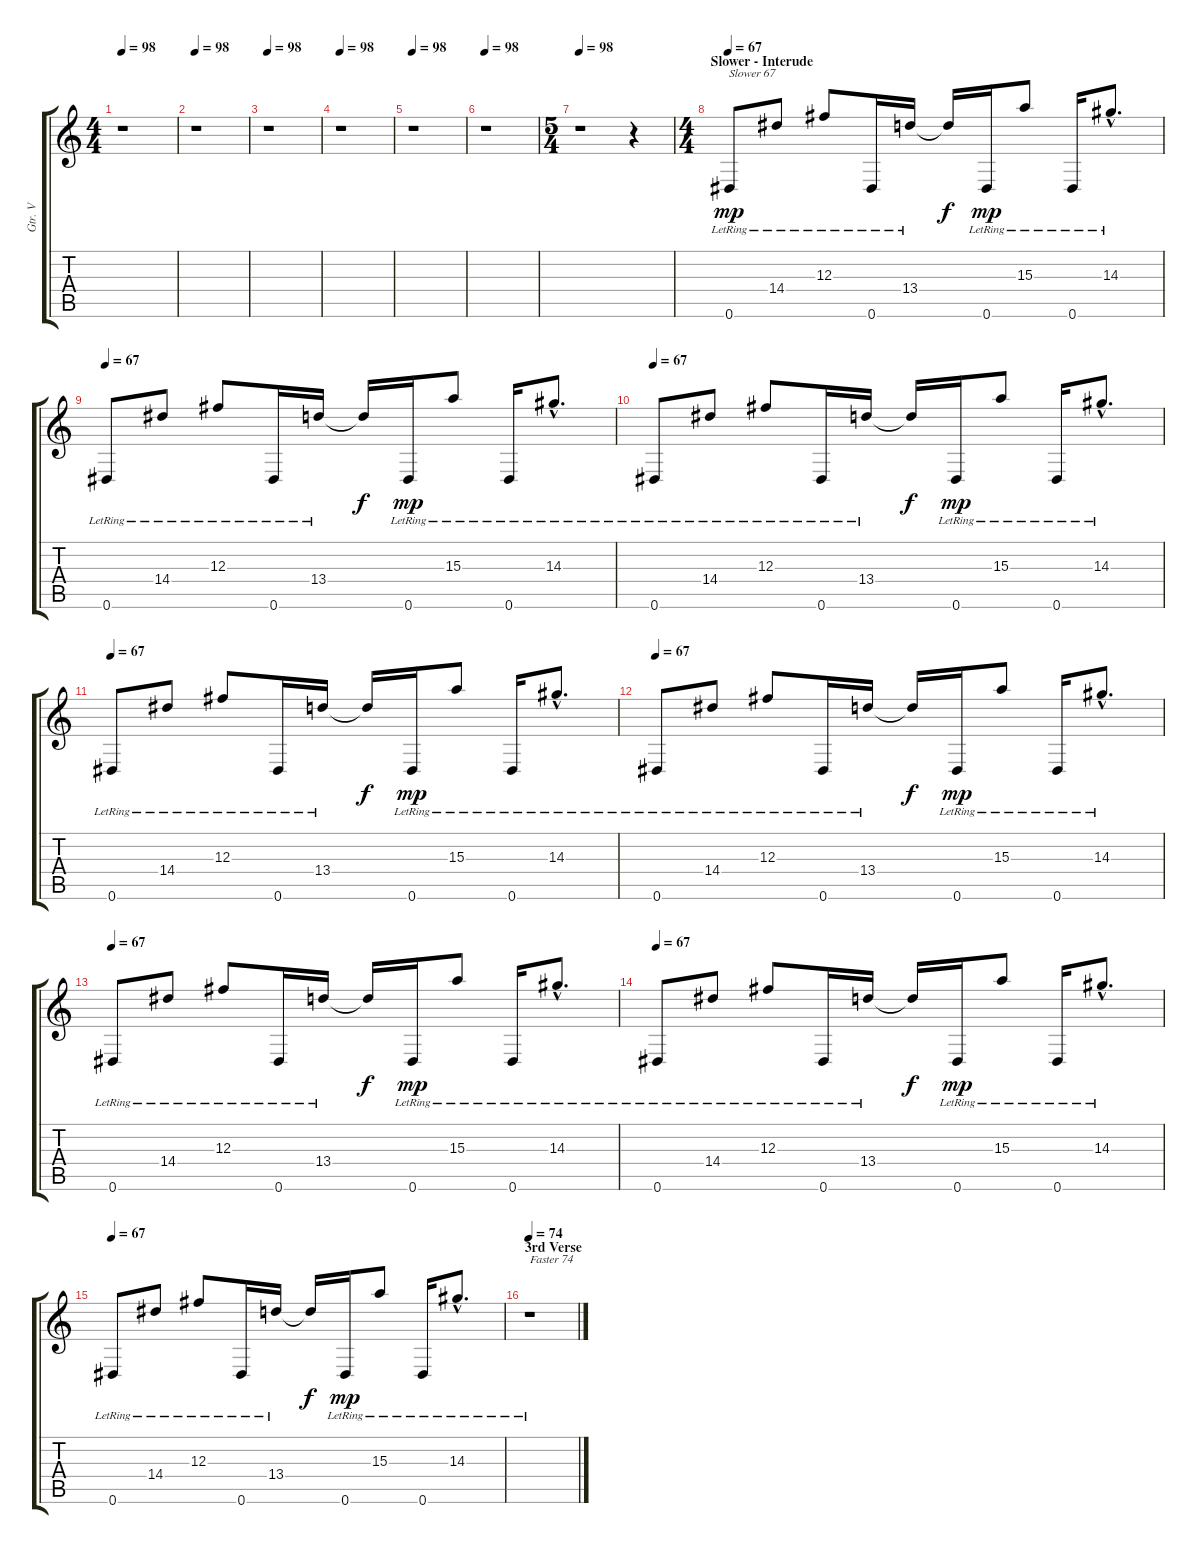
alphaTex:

\track ("Gtr. V" "Gtr. V") {instrument electricguitarclean}
\staff {score tabs}
\tuning (Eb4 Bb3 Gb3 Db3 Ab2 Eb2) {hide}
\ts (4 4)
\tempo 98
\clef g2
\ks c
r.1{dy mp} |
\tempo 98
r.1 |
\tempo 98
r.1 |
\tempo 98
r.1 |
\tempo 98
r.1 |
\tempo 98
r.1 |
\ts (5 4)
\tempo 98
r.1 r.4 |
\ts (4 4)
\section ("" "Slower - Interude")
\tempo 67
0.6{lr}.8{txt "Slower 67" volume 16 balance 8 instrument electricguitarclean} 14.4{lr}.8 12.3{lr}.8 0.6{lr}.16 13.4{lr}.16 13.4{t}.16{dy f} 0.6{lr}.16{dy mp} 15.3{lr}.8 0.6{lr}.16 14.3{hac lr}.8{d} |
\tempo 67
0.6{lr}.8 14.4{lr}.8 12.3{lr}.8 0.6{lr}.16 13.4{lr}.16 13.4{t}.16{dy f} 0.6{lr}.16{dy mp} 15.3{lr}.8 0.6{lr}.16 14.3{hac lr}.8{d} |
\tempo 67
0.6{lr}.8 14.4{lr}.8 12.3{lr}.8 0.6{lr}.16 13.4{lr}.16 13.4{t}.16{dy f} 0.6{lr}.16{dy mp} 15.3{lr}.8 0.6{lr}.16 14.3{hac lr}.8{d} |
\tempo 67
0.6{lr}.8 14.4{lr}.8 12.3{lr}.8 0.6{lr}.16 13.4{lr}.16 13.4{t}.16{dy f} 0.6{lr}.16{dy mp} 15.3{lr}.8 0.6{lr}.16 14.3{hac lr}.8{d} |
\tempo 67
0.6{lr}.8 14.4{lr}.8 12.3{lr}.8 0.6{lr}.16 13.4{lr}.16 13.4{t}.16{dy f} 0.6{lr}.16{dy mp} 15.3{lr}.8 0.6{lr}.16 14.3{hac lr}.8{d} |
\tempo 67
0.6{lr}.8 14.4{lr}.8 12.3{lr}.8 0.6{lr}.16 13.4{lr}.16 13.4{t}.16{dy f} 0.6{lr}.16{dy mp} 15.3{lr}.8 0.6{lr}.16 14.3{hac lr}.8{d} |
\tempo 67
0.6{lr}.8 14.4{lr}.8 12.3{lr}.8 0.6{lr}.16 13.4{lr}.16 13.4{t}.16{dy f} 0.6{lr}.16{dy mp} 15.3{lr}.8 0.6{lr}.16 14.3{hac lr}.8{d} |
\tempo 67
0.6{lr}.8 14.4{lr}.8 12.3{lr}.8 0.6{lr}.16 13.4{lr}.16 13.4{t}.16{dy f} 0.6{lr}.16{dy mp} 15.3{lr}.8 0.6{lr}.16 14.3{hac lr}.8{d} |
\section ("" "3rd Verse")
\tempo 74
r.1{txt "Faster 74"}
